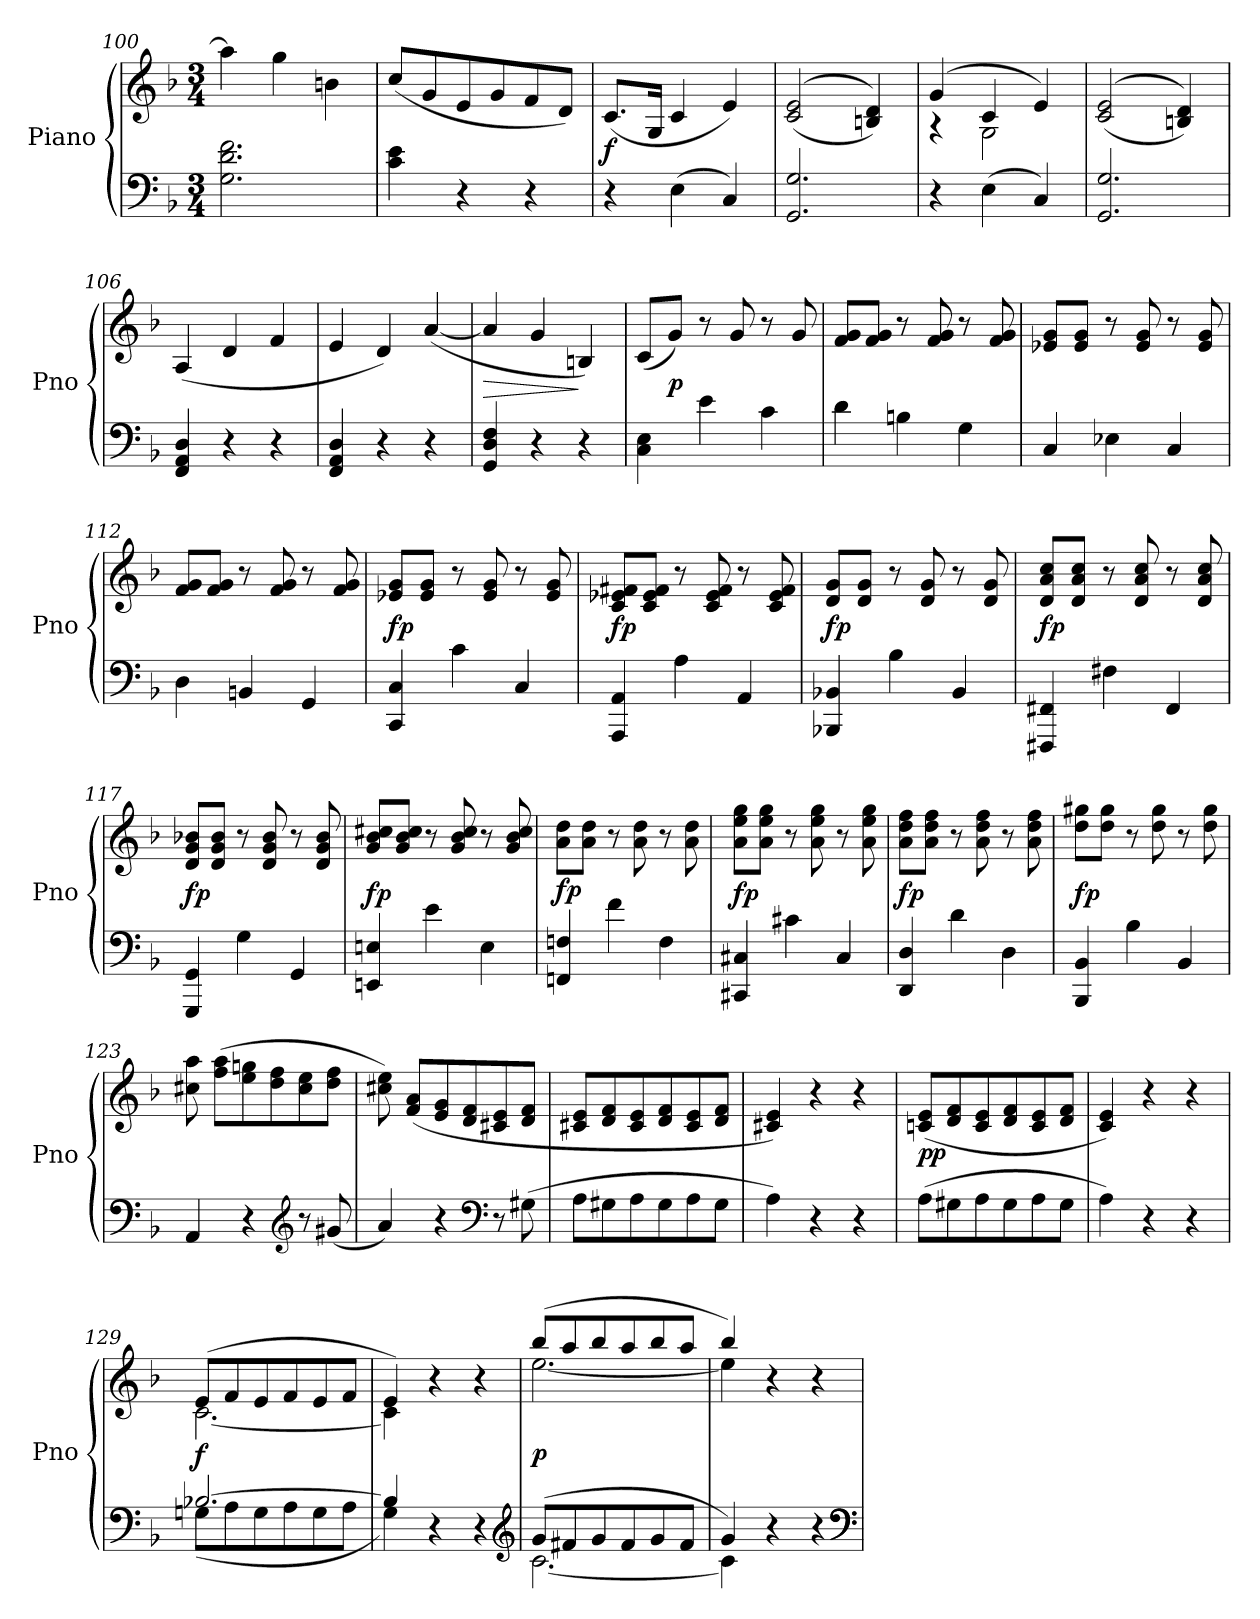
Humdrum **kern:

**kern	**kern	**dynam
*part1	*part1	*part1
*staff2	*staff1	*staff1/2
*I"Piano	*	*
*I'Pno	*	*
*clefF4	*clefG2	*
*k[b-]	*k[b-]	*
*F:	*F:	*
*M3/4	*M3/4	*
=100	=100	=100
2.G 2.d 2.f	4aa]	.
.	4gg	.
.	4bn	.
=101	=101	=101
4c 4e	(8ccL	.
.	8g	.
4r	8e	.
.	8g	.
4r	8f	.
.	8dJ)	.
=102	=102	=102
4r	(8.cL	f
.	16GJk	.
(4E	4c	.
4C)	4e)	.
=103	=103	=103
2.GG 2.G	(<(>2c 2e	.
.	4Bn 4d))	.
=104	=104	=104
*	*^	*
4r	(4g	4r	.
(4E	4c	2G	.
4C)	4e)	.	.
*	*v	*v	*
=105	=105	=105
2.GG 2.G	(<(>2c 2e	.
.	4Bn 4d))	.
=106	=106	=106
4FF 4AA 4D	(4A	.
4r	4d	.
4r	4f	.
=107	=107	=107
4FF 4AA 4D	4e	.
4r	4d)	.
4r	([4a	.
=108	=108	=108
4GG 4D 4F	4a]	>
4r	4g	.
4r	4Bn)	]
=109	=109	=109
4C 4E	(8cL	.
.	8gJ)	p
4e	8r	.
.	8g	.
4c	8r	.
.	8g	.
=110	=110	=110
4d	8f 8gL	.
.	8f 8gJ	.
4Bn	8r	.
.	8f 8g	.
4G	8r	.
.	8f 8g	.
=111	=111	=111
4C	8e-X 8gL	.
.	8e- 8gJ	.
4E-X	8r	.
.	8e- 8g	.
4C	8r	.
.	8e- 8g	.
=112	=112	=112
4D	8f 8gL	.
.	8f 8gJ	.
4BBn	8r	.
.	8f 8g	.
4GG	8r	.
.	8f 8g	.
=113	=113	=113
4CC 4C	8e-X 8gL	fp
.	8e- 8gJ	.
4c	8r	.
.	8e- 8g	.
4C	8r	.
.	8e- 8g	.
=114	=114	=114
4AAA 4AA	8c 8e-X 8f#XL	fp
.	8c 8e- 8f#J	.
4A	8r	.
.	8c 8e- 8f#	.
4AA	8r	.
.	8c 8e- 8f#	.
=115	=115	=115
4BBB-X 4BB-X	8d 8gL	fp
.	8d 8gJ	.
4B-	8r	.
.	8d 8g	.
4BB-	8r	.
.	8d 8g	.
=116	=116	=116
4FFF#X 4FF#X	8d 8a 8ccL	fp
.	8d 8a 8ccJ	.
4F#X	8r	.
.	8d 8a 8cc	.
4FF#	8r	.
.	8d 8a 8cc	.
=117	=117	=117
4GGG 4GG	8d 8g 8b-XL	fp
.	8d 8g 8b-J	.
4G	8r	.
.	8d 8g 8b-	.
4GG	8r	.
.	8d 8g 8b-	.
=118	=118	=118
4EEn 4En	8g 8b- 8cc#XL	fp
.	8g 8b- 8cc#J	.
4e	8r	.
.	8g 8b- 8cc#	.
4E	8r	.
.	8g 8b- 8cc#	.
=119	=119	=119
4FFn 4Fn	8a 8ddL	fp
.	8a 8ddJ	.
4f	8r	.
.	8a 8dd	.
4F	8r	.
.	8a 8dd	.
=120	=120	=120
4CC#X 4C#X	8a 8ee 8ggL	fp
.	8a 8ee 8ggJ	.
4c#X	8r	.
.	8a 8ee 8gg	.
4C#	8r	.
.	8a 8ee 8gg	.
=121	=121	=121
4DD 4D	8a 8dd 8ffL	fp
.	8a 8dd 8ffJ	.
4d	8r	.
.	8a 8dd 8ff	.
4D	8r	.
.	8a 8dd 8ff	.
=122	=122	=122
4BBB- 4BB-	8dd 8gg#XL	fp
.	8dd 8gg#J	.
4B-	8r	.
.	8dd 8gg#	.
4BB-	8r	.
.	8dd 8gg#	.
=123	=123	=123
4AA	8cc#X 8aa	.
.	(8ff 8aaL	.
4r	8ee 8ggn	.
.	8dd 8ff	.
*clefG2	*	*
8r	8cc# 8ee	.
(8g#X	8dd 8ffJ	.
=124	=124	=124
4a)	8cc#X 8ee)	.
.	(8f 8aL	.
4r	8e 8g	.
.	8d 8f	.
*clefF4	*	*
8r	8c#X 8e	.
(8G#X	8d 8fJ	.
=125	=125	=125
8AL	8c#X 8eL	.
8G#X	8d 8f	.
8A	8c# 8e	.
8G#	8d 8f	.
8A	8c# 8e	.
8G#J	8d 8fJ	.
=126	=126	=126
4A)	4c#X 4e)	.
4r	4r	.
4r	4r	.
=127	=127	=127
(8AL	(8cn 8eL	pp
8G#X	8d 8f	.
8A	8c 8e	.
8G#	8d 8f	.
8A	8c 8e	.
8G#J	8d 8fJ	.
=128	=128	=128
4A)	4c 4e)	.
4r	4r	.
4r	4r	.
=129	=129	=129
*^	*^	*
[2.B-X	(8GnL	(8eL	[2.c	f
.	8A	8f	.	.
.	8G	8e	.	.
.	8A	8f	.	.
.	8G	8e	.	.
.	8AJ	8fJ	.	.
=130	=130	=130	=130	=130
4B-]	4G)	4e)	4c]	.
2ryy	4r	4r	2ryy	.
.	4r	4r	.	.
*clefG2	*	*	*	*
=131	=131	=131	=131	=131
(8gL	[2.c	(8bb-L	[2.ee	p
8f#X	.	8aa	.	.
8g	.	8bb-	.	.
8f#	.	8aa	.	.
8g	.	8bb-	.	.
8f#J	.	8aaJ	.	.
=132	=132	=132	=132	=132
4g)	4c]	4bb-)	4ee]	.
4r	2ryy	2ryy	4r	.
4r	.	.	4r	.
*v	*v	*	*	*
*	*v	*v	*
*clefF4	*	*
=	=	=
*-	*-	*-
